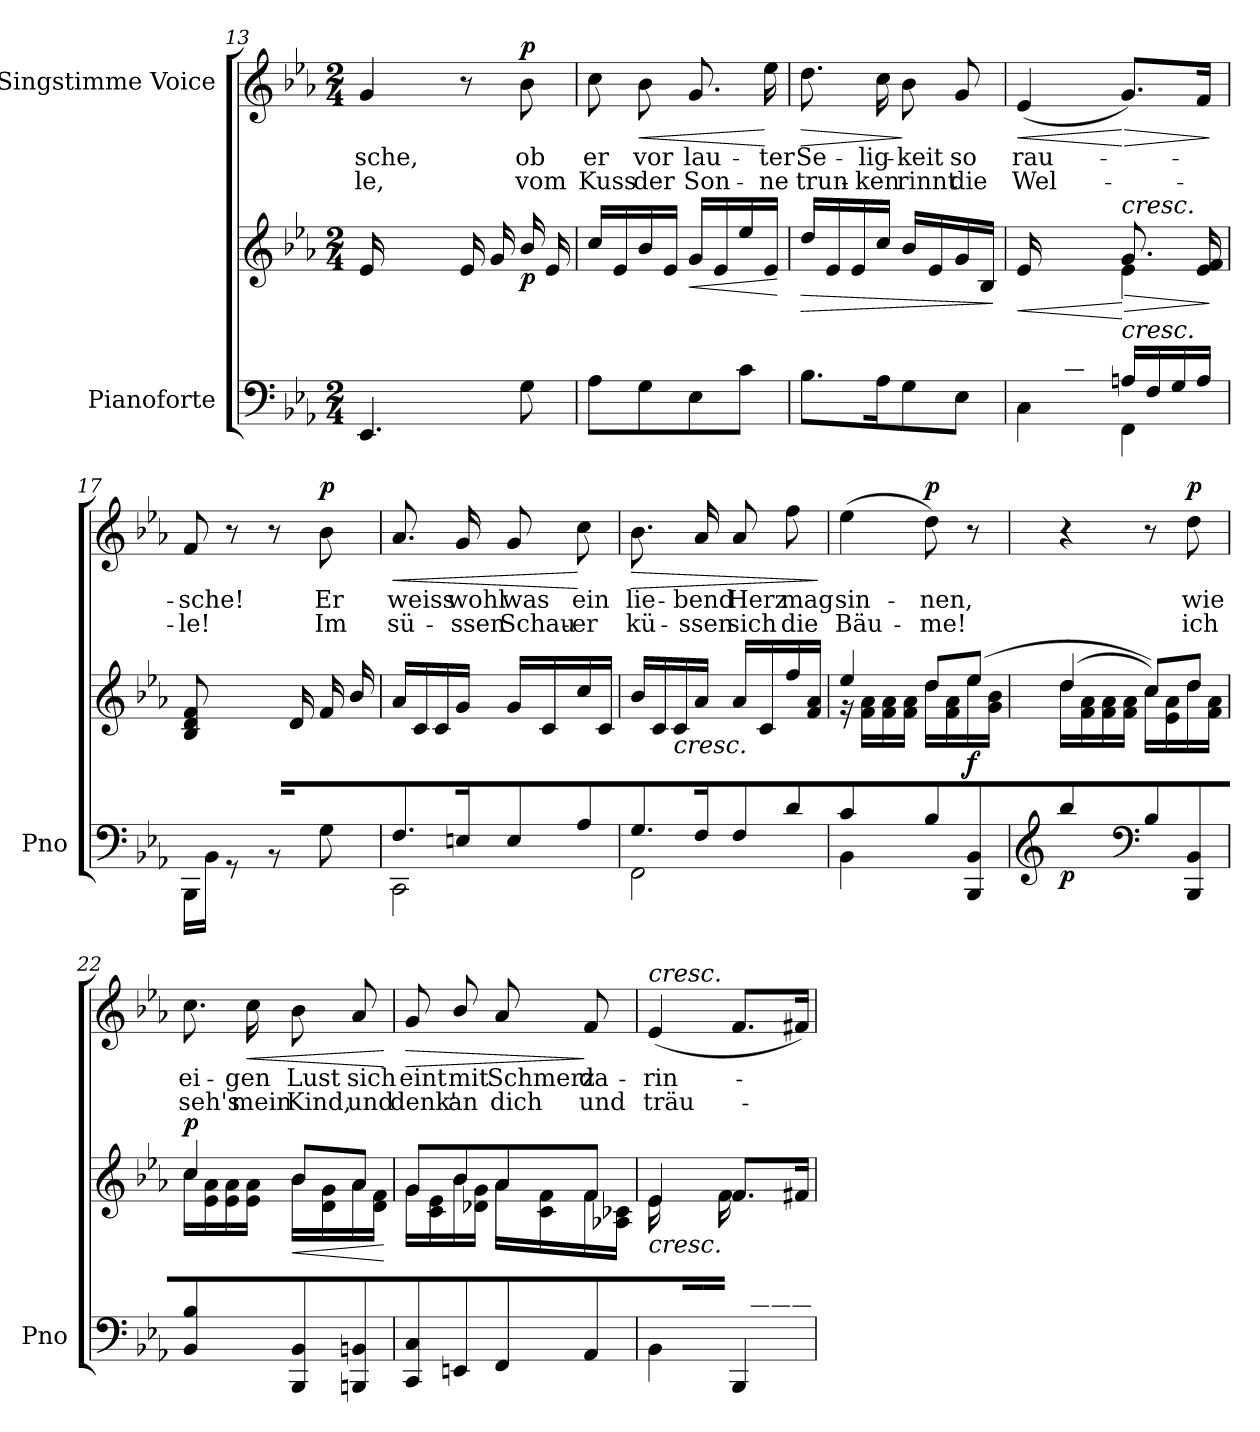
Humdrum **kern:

**kern	**kern	**dynam	**kern	**text	**text	**dynam
*part2	*part2	*part2	*part1	*part1	*part1	*part1
*staff3	*staff2	*staff2/3	*staff1	*staff1	*staff1	*staff1
*I"Pianoforte	*	*	*I"Singstimme  Voice	*	*	*
*I'Pno	*	*	*	*	*	*
*clefF4	*clefG2	*	*clefG2	*	*	*
*k[b-e-a-]	*k[b-e-a-]	*	*k[b-e-a-]	*	*	*
*M2/4	*M2/4	*	*M2/4	*	*	*
=13	=13	=13	=13	=13	=13	=13
*^	*	*	*	*	*	*
16ryy	4.EE-/	16e-/LL	.	4g/	-sche,	-le,	.
16E-/	.	8.ryy	.	.	.	.	.
16G/	.	.	.	.	.	.	.
16B-/JJ	.	.	.	.	.	.	.
4ryy	.	16e-/LL	.	8r	.	.	.
.	.	16g/	.	.	.	.	.
!	!	!	!LO:DY:b	!	!	!	!LO:DY:a
.	8G\	16b-/	p	8b-\	ob	vom	p
.	.	16e-/JJ	.	.	.	.	.
*v	*v	*	*	*	*	*	*
=14	=14	=14	=14	=14	=14	=14
8A-\L	16cc/LL	.	8cc\	er	Kuss	.
.	16e-/	.	.	.	.	.
!	!	!	!	!	!	!LO:HP:b
8G\	16b-/	.	8b-\	vor	der	<
.	16e-/JJ	.	.	.	.	.
!	!	!LO:HP:b	!	!	!	!
8E-\	16g/LL	<	8.g/	lau-	Son-	.
.	16e-/	.	.	.	.	.
8c\J	16ee-/	.	.	.	.	.
.	16e-/JJ	.	16ee-\	-ter	-ne	[
.	.	[	.	.	.	.
=15	=15	=15	=15	=15	=15	=15
!	!	!LO:HP:b	!	!	!	!LO:HP:b
8.B-\L	16dd/LL	>	8.dd\	Se-	trun-	>
.	16e-/	.	.	.	.	.
.	16e-/	.	.	.	.	.
16A-\K	16cc/JJ	.	16cc\	-lig-	-ken	.
8G\	16b-/LL	.	8b-\	-keit	rinnt	]
.	16e-/	.	.	.	.	.
8E-\J	16g/	.	8g/	so	die	.
.	16B-/JJ	.	.	.	.	.
.	.	]	.	.	.	.
=16	=16	=16	=16	=16	=16	=16
*^	*	*	*	*	*	*
*	*^	*	*	*	*	*	*
!	!	!	!	!LO:HP:b	!	!	!	!LO:HP:b
*	*	*	*^	*	*	*	*	*
16ryy	4C\	4ryy	16e-/LL	4ryy	<	(4e-/	rau-	Wel-	<
16G/	.	.	8.ryy	.	.	.	.	.	.
16c/	.	.	.	.	.	.	.	.	.
16B-/JJ	.	.	.	.	.	.	.	.	.
!	!	!	!LO:TX:a:i:t=cresc.	!	!	!	!	!	!
!LO:TX:a:i:t=cresc.	!	!	!	!	!	!	!	!	!
!	!	!	!	!	!LO:HP:n=1:b	!	!	!	!LO:HP:n=1:b
4ryy	16An/LL	4FF\	8.g/L	4e-\	[ >	8.g/L)	.	.	[ >
.	16F/	.	.	.	.	.	.	.	.
.	16G/	.	.	.	.	.	.	.	.
.	16A/JJ	.	16e-/ 16f/Jk	.	.	16f/Jk	.	.	.
*v	*v	*v	*	*	*	*	*	*	*
*	*v	*v	*	*	*	*	*
.	.	]	.	.	.	]
=17	=17	=17	=17	=17	=17	=17
*^	*	*	*	*	*	*
8ryy	16BBB-\LL	8B-/ 8d/ 8f/L	.	8f/	-sche!	-le!	.
.	16BB-\JJ	.	.	.	.	.	.
16D/L	8r	8.ryy	.	8r	.	.	.
16F/JJ	.	.	.	.	.	.	.
16B-/LL	8r	.	.	8r	.	.	.
8.ryy	.	16d/	.	.	.	.	.
!	!	!	!	!	!	!	!LO:DY:a
.	8G\	16f/	.	8b-\	Er	Im	p
.	.	16b-/JJ	.	.	.	.	.
=18	=18	=18	=18	=18	=18	=18	=18
!	!	!	!	!	!	!	!LO:HP:b
8.F/L	2CC\	16a-/LL	.	8.a-/	weiss	sü-	<
.	.	16c/	.	.	.	.	.
.	.	16c/	.	.	.	.	.
16En/Jk	.	16g/JJ	.	16g/	wohl	-ssen	.
8E/L	.	16g/LL	.	8g/	was	Schau-	.
.	.	16c/	.	.	.	.	.
8A-/J	.	16cc/	.	8cc\	ein	-er	[
.	.	16c/JJ	.	.	.	.	.
=19	=19	=19	=19	=19	=19	=19	=19
!	!	!	!	!	!	!	!LO:HP:b
8.G/L	2FF\	16b-/LL	.	8.b-\	lie-	kü-	>
.	.	16c/	.	.	.	.	.
!	!	!LO:TX:b:i:t=cresc.	!	!	!	!	!
.	.	16c/	.	.	.	.	.
16F/Jk	.	16a-/JJ	.	16a-/	-bend	-ssen	.
8F/L	.	16a-/LL	.	8a-/	Herz	sich	.
.	.	16c/	.	.	.	.	.
8d/J	.	16ff/	.	8ff\	mag	die	.
.	.	16f/ 16a-/JJ	.	.	.	.	.
*v	*v	*	*	*	*	*	*
.	.	.	.	.	.	]
=20	=20	=20	=20	=20	=20	=20
*^	*^	*	*	*	*	*
4c/	4BB-\	4ee-/	16r	.	(4ee-\	sin-	Bäu-	.
.	.	.	16f\ 16a-\LL	.	.	.	.	.
.	.	.	16f\ 16a-\	.	.	.	.	.
.	.	.	16f\ 16a-\JJ	.	.	.	.	.
!	!	!	!	!	!	!	!	!LO:DY:a
8B-\L	4ryy	8dd/L	16dd\LL	.	8dd\)	-nen,	-me!	p
.	.	.	16f\ 16a-\	.	.	.	.	.
!	!	!	!	!LO:DY:b	!	!	!	!
8BBB-/ 8BB-/J	.	(8ee-/J	16ee-\	f	8r	.	.	.
.	.	.	16g\ 16b-\JJ	.	.	.	.	.
*v	*v	*	*	*	*	*	*	*
=21	=21	=21	=21	=21	=21	=21	=21
*clefG2	*	*	*	*	*	*	*
!	!	!	!LO:DY:b=2	!	!	!	!
4bb-\	(4dd/	16dd\LL	p	4r	.	.	.
.	.	16f\ 16a-\	.	.	.	.	.
.	.	16f\ 16a-\	.	.	.	.	.
.	.	16f\ 16a-\JJ	.	.	.	.	.
*clefF4	*	*	*	*	*	*	*
8B-\L	8cc/L))	16cc\LL	.	8r	.	.	.
.	.	16e-\ 16a-\	.	.	.	.	.
!	!	!	!	!	!	!	!LO:DY:a
8BBB-/ 8BB-/J	8dd/J	16dd\	.	8dd\	wie	ich	p
.	.	16f\ 16a-\JJ	.	.	.	.	.
=22	=22	=22	=22	=22	=22	=22	=22
!	!	!	!LO:DY:a	!	!	!	!
4BB-\ 4B-\	4cc/	16cc\LL	p	8.cc\	ei-	seh's	.
.	.	16e-\ 16a-\	.	.	.	.	.
.	.	16e-\ 16a-\	.	.	.	.	.
!	!	!	!	!	!	!	!LO:HP:b
.	.	16e-\ 16a-\JJ	.	16cc\	-gen	mein	<
!	!	!	!LO:HP:b	!	!	!	!
8BBB-/ 8BB-/L	8b-/L	16b-\LL	<	8b-\	Lust	Kind,	.
.	.	16d\ 16g\	.	.	.	.	.
8BBBn/ 8BBn/J	8a-/J	16a-\	.	8a-/	sich	und	.
.	.	16d\ 16f\JJ	.	.	.	.	.
*	*v	*v	*	*	*	*	*
.	.	[	.	.	.	[
=23	=23	=23	=23	=23	=23	=23
*	*^	*	*	*	*	*
!	!	!	!	!	!	!	!LO:HP:b
8CC/ 8C/L	8g/L	16g\LL	.	8g/	eint	denk'	>
.	.	16c\ 16e-\	.	.	.	.	.
8EEn/	8b-/	16b-\	.	8b-/	mit	an	.
.	.	16d-X\ 16g\JJ	.	.	.	.	.
8FF/	8a-/	16a-\LL	.	8a-/	Schmerz	dich	.
.	.	16c\ 16f\	.	.	.	.	.
8AA-/J	8f/J	16f\	.	8f/	da-	und	]
.	.	16A-X\ 16c-X\JJ	.	.	.	.	.
=24	=24	=24	=24	=24	=24	=24	=24
*^	*	*	*	*	*	*	*
!	!	!	!	!	!LO:TX:a:i:t=cresc.	!	!	!
!	!	!LO:TX:b:i:t=cresc.	!	!	!	!	!	!
16ryy	4BB-\	4e-/	16e-\LL	.	(4e-/	-rin-	träu-	.
16G/ 16B-/	.	.	8.ryy	.	.	.	.	.
16G/ 16B-/	.	.	.	.	.	.	.	.
16G/ 16B-/JJ	.	.	.	.	.	.	.	.
16ryy	4BBB-/	8.f/L	16f\LL	.	8.f/L	.	.	.
16A-/ 16d/	.	.	8.ryy	.	.	.	.	.
16A-/ 16d/	.	.	.	.	.	.	.	.
16A-/ 16d/JJ	.	16f#X/Jk	.	.	16f#X/Jk)	.	.	.
*v	*v	*	*	*	*	*	*	*
*	*v	*v	*	*	*	*	*
=	=	=	=	=	=	=
*-	*-	*-	*-	*-	*-	*-
